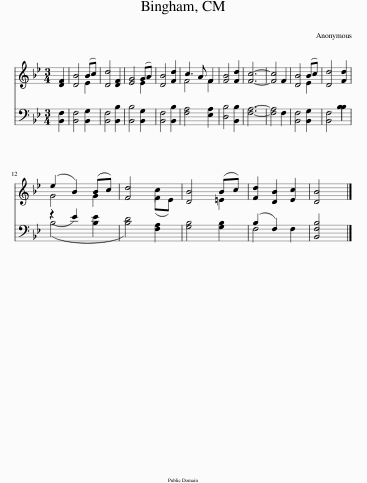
X:1
%%score ( 1 2 ) ( 3 4 )
L:1/8
M:3/4
I:linebreak $
K:Bb
V:1 treble
V:2 treble
V:3 bass
V:4 bass
V:1
 [DF]2 | [DB]4 (Bc) | [Dd]4 [DF]2 | [EG]4 (GA) | [DB]4 [Fd]2 | %5
 c3 A F2 | [FB]4 [Fd]2 | [Fc]6- | [Fc]4 F2 | [DB]4 (Bc) | %10
 [Dd]4 [Fd]2 |$ (e2 B2) (Bc) | [Fd]4 (FE) | [DB]4 (Bc) | [Fd]2 [DB]2 [Ec]2 | %15
 [DB]4 |] %16
V:2
 x2 | x4 E2 | x6 | x4 E2 | x6 | %5
 F4 F2 | x6 | x6 | x6 | x4 E2 | %10
 x6 |$ G4 G2 | x4 c2 | x4 =E2 | x6 | %15
 x4 |] %16
V:3
 [B,,F,]2 | [B,,F,]4 [B,,G,]2 | [B,,F,]4 [B,,B,]2 | [B,,B,]4 [B,,G,]2 | [B,,F,]4 [B,,B,]2 | %5
 [F,A,]4 [E,A,]2 | [D,B,]4 [B,,B,]2 | [F,A,]6- | [F,A,]4 F,2 | [B,,F,]4 [B,,G,]2 | %10
 [B,,F,]4 B,2 |$ (z2 E2) [B,E]2 | [B,D]4 [F,A,]2 | [G,B,]4 [G,B,]2 | (B,2 F,2) F,2 | %15
 [B,,F,B,]4 |] %16
V:4
 x2 | x6 | x6 | x6 | x6 | %5
 x6 | x6 | x6 | x6 | x6 | %10
 x4 B,2 |$ B,4 x2 | x6 | x6 | F,4 x2 | %15
 x4 |] %16
